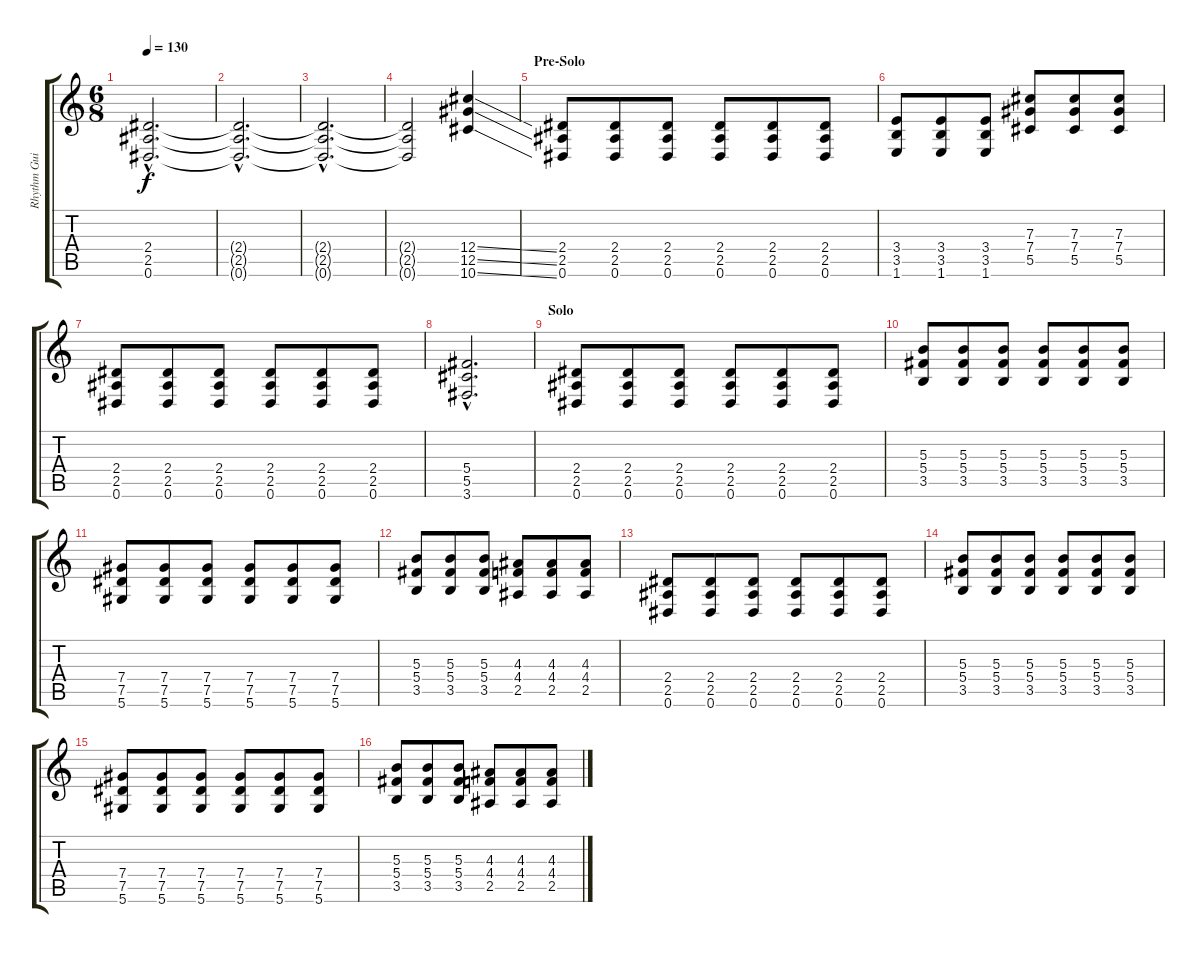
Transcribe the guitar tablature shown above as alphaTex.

\track ("Rhythm Guitar" "Rhythm Gui") {instrument overdrivenguitar}
\staff {score tabs}
\tuning (Eb4 Bb3 Gb3 Db3 Ab2 Eb2) {hide}
\ts (6 8)
\tempo 130
\clef g2
\ks c
(2.4{hac} 2.5{hac} 0.6{hac}).2{d dy f} |
(2.4{hac t} 2.5{hac t} 0.6{hac t}).2{d} |
(2.4{hac t} 2.5{hac t} 0.6{hac t}).2{d} |
(2.4{t} 2.5{t} 0.6{t}).2 (12.4{ss} 12.5{ss} 10.6{ss}).4 |
\section ("" "Pre-Solo")
(2.4 2.5 0.6).8 (2.4 2.5 0.6).8 (2.4 2.5 0.6).8 (2.4 2.5 0.6).8 (2.4 2.5 0.6).8 (2.4 2.5 0.6).8 |
(3.4 3.5 1.6).8 (3.4 3.5 1.6).8 (3.4 3.5 1.6).8 (7.3 7.4 5.5).8 (7.3 7.4 5.5).8 (7.3 7.4 5.5).8 |
(2.4 2.5 0.6).8 (2.4 2.5 0.6).8 (2.4 2.5 0.6).8 (2.4 2.5 0.6).8 (2.4 2.5 0.6).8 (2.4 2.5 0.6).8 |
(5.4{hac} 5.5{hac} 3.6{hac}).2{d} |
\section ("" "Solo")
(2.4 2.5 0.6).8 (2.4 2.5 0.6).8 (2.4 2.5 0.6).8 (2.4 2.5 0.6).8 (2.4 2.5 0.6).8 (2.4 2.5 0.6).8 |
(5.3 5.4 3.5).8 (5.3 5.4 3.5).8 (5.3 5.4 3.5).8 (5.3 5.4 3.5).8 (5.3 5.4 3.5).8 (5.3 5.4 3.5).8 |
(7.4 7.5 5.6).8 (7.4 7.5 5.6).8 (7.4 7.5 5.6).8 (7.4 7.5 5.6).8 (7.4 7.5 5.6).8 (7.4 7.5 5.6).8 |
(5.3 5.4 3.5).8 (5.3 5.4 3.5).8 (5.3 5.4 3.5).8 (4.3 4.4 2.5).8 (4.3 4.4 2.5).8 (4.3 4.4 2.5).8 |
(2.4 2.5 0.6).8 (2.4 2.5 0.6).8 (2.4 2.5 0.6).8 (2.4 2.5 0.6).8 (2.4 2.5 0.6).8 (2.4 2.5 0.6).8 |
(5.3 5.4 3.5).8 (5.3 5.4 3.5).8 (5.3 5.4 3.5).8 (5.3 5.4 3.5).8 (5.3 5.4 3.5).8 (5.3 5.4 3.5).8 |
(7.4 7.5 5.6).8 (7.4 7.5 5.6).8 (7.4 7.5 5.6).8 (7.4 7.5 5.6).8 (7.4 7.5 5.6).8 (7.4 7.5 5.6).8 |
(5.3 5.4 3.5).8 (5.3 5.4 3.5).8 (5.3 5.4 3.5).8 (4.3 4.4 2.5).8 (4.3 4.4 2.5).8 (4.3 4.4 2.5).8
